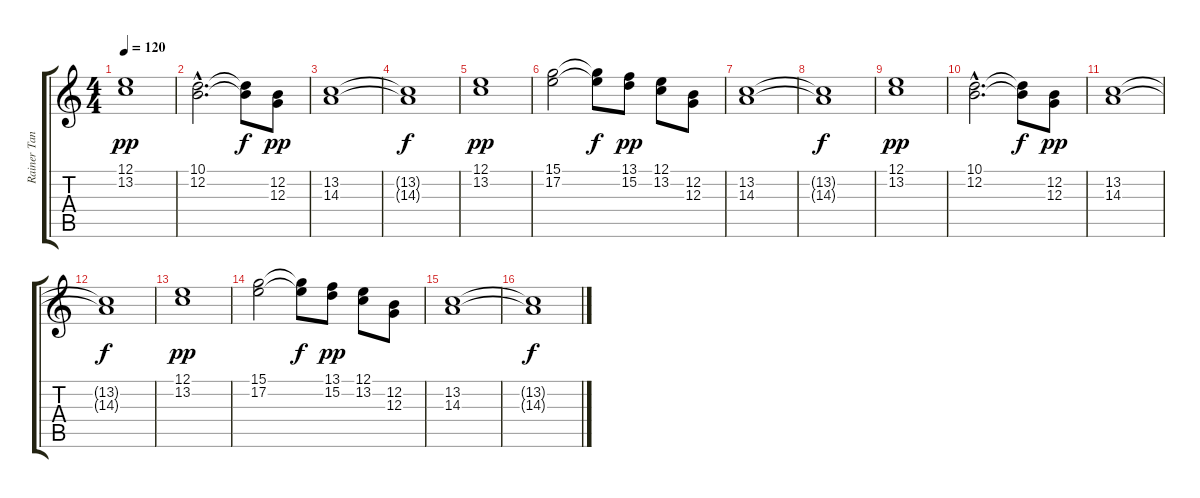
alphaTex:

\track ("Rainer Tan" "Rainer Tan") {instrument violin}
\staff {score tabs}
\tuning (E4 B3 G3 D3 A2 E2) {hide}
\ts (4 4)
\tempo 120
\clef g2
\ks c
(12.1 13.2).1{dy pp} |
(10.1{hac} 12.2{hac}).2{d} (10.1{t} 12.2{t}).8{dy f} (12.2 12.3).8{dy pp} |
(13.2 14.3).1 |
(13.2{t} 14.3{t}).1{dy f} |
(12.1 13.2).1{dy pp} |
(15.1 17.2).2 (15.1{t} 17.2{t}).8{dy f} (13.1 15.2).8{dy pp} (12.1 13.2).8 (12.2 12.3).8 |
(13.2 14.3).1 |
(13.2{t} 14.3{t}).1{dy f} |
(12.1 13.2).1{dy pp} |
(10.1{hac} 12.2{hac}).2{d} (10.1{t} 12.2{t}).8{dy f} (12.2 12.3).8{dy pp} |
(13.2 14.3).1 |
(13.2{t} 14.3{t}).1{dy f} |
(12.1 13.2).1{dy pp} |
(15.1 17.2).2 (15.1{t} 17.2{t}).8{dy f} (13.1 15.2).8{dy pp} (12.1 13.2).8 (12.2 12.3).8 |
(13.2 14.3).1 |
(13.2{t} 14.3{t}).1{dy f}
